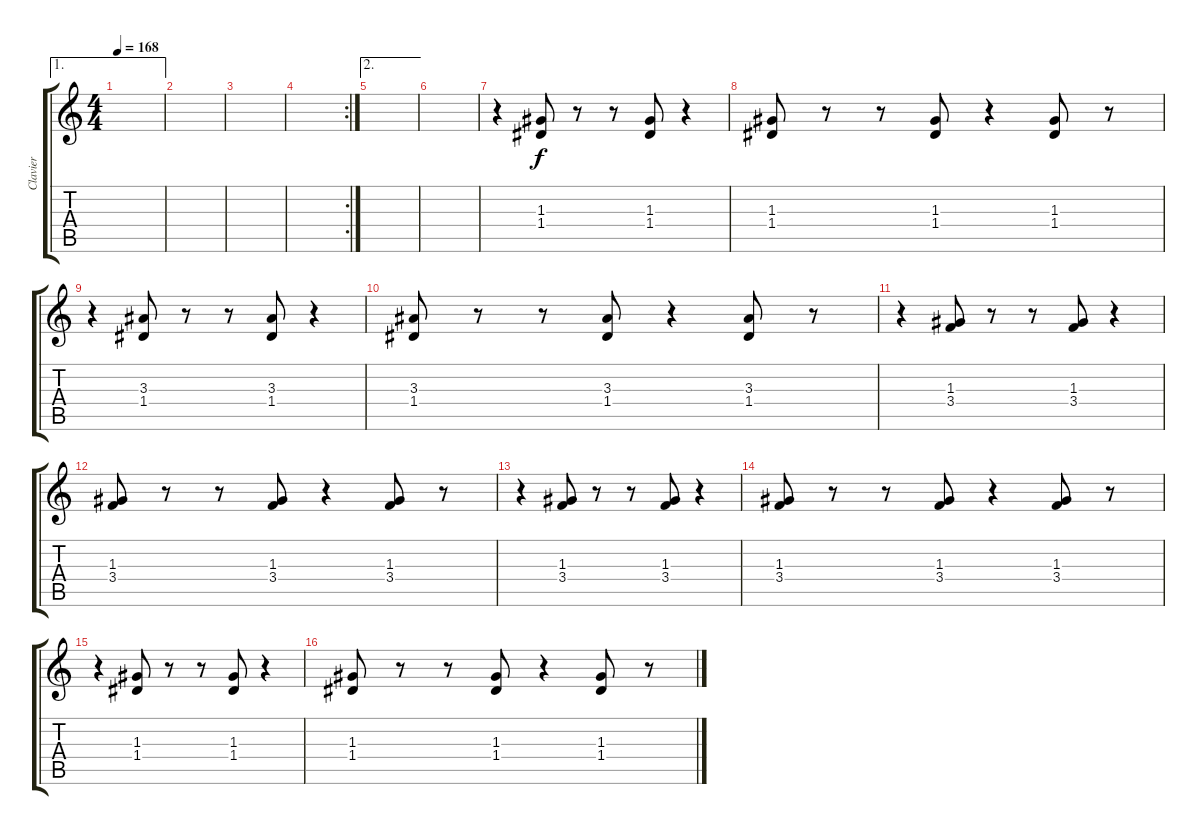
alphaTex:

\track ("Clavier" "Clavier") {instrument electricpiano1}
\staff {score tabs}
\tuning (E5 B4 G4 D4 A3 E3) {hide}
\ae 1
\ts (4 4)
\tempo 168
\clef g2
\ks c
|
|
|
\rc 2
|
\ae 2
|
|
r.4 (1.3 1.4).8 r.8 r.8 (1.3 1.4).8 r.4 |
(1.3 1.4).8 r.8 r.8 (1.3 1.4).8 r.4 (1.3 1.4).8 r.8 |
r.4 (3.3 1.4).8 r.8 r.8 (3.3 1.4).8 r.4 |
(3.3 1.4).8 r.8 r.8 (3.3 1.4).8 r.4 (3.3 1.4).8 r.8 |
r.4 (1.3 3.4).8 r.8 r.8 (1.3 3.4).8 r.4 |
(1.3 3.4).8 r.8 r.8 (1.3 3.4).8 r.4 (1.3 3.4).8 r.8 |
r.4 (1.3 3.4).8 r.8 r.8 (1.3 3.4).8 r.4 |
(1.3 3.4).8 r.8 r.8 (1.3 3.4).8 r.4 (1.3 3.4).8 r.8 |
r.4 (1.3 1.4).8 r.8 r.8 (1.3 1.4).8 r.4 |
(1.3 1.4).8 r.8 r.8 (1.3 1.4).8 r.4 (1.3 1.4).8 r.8
